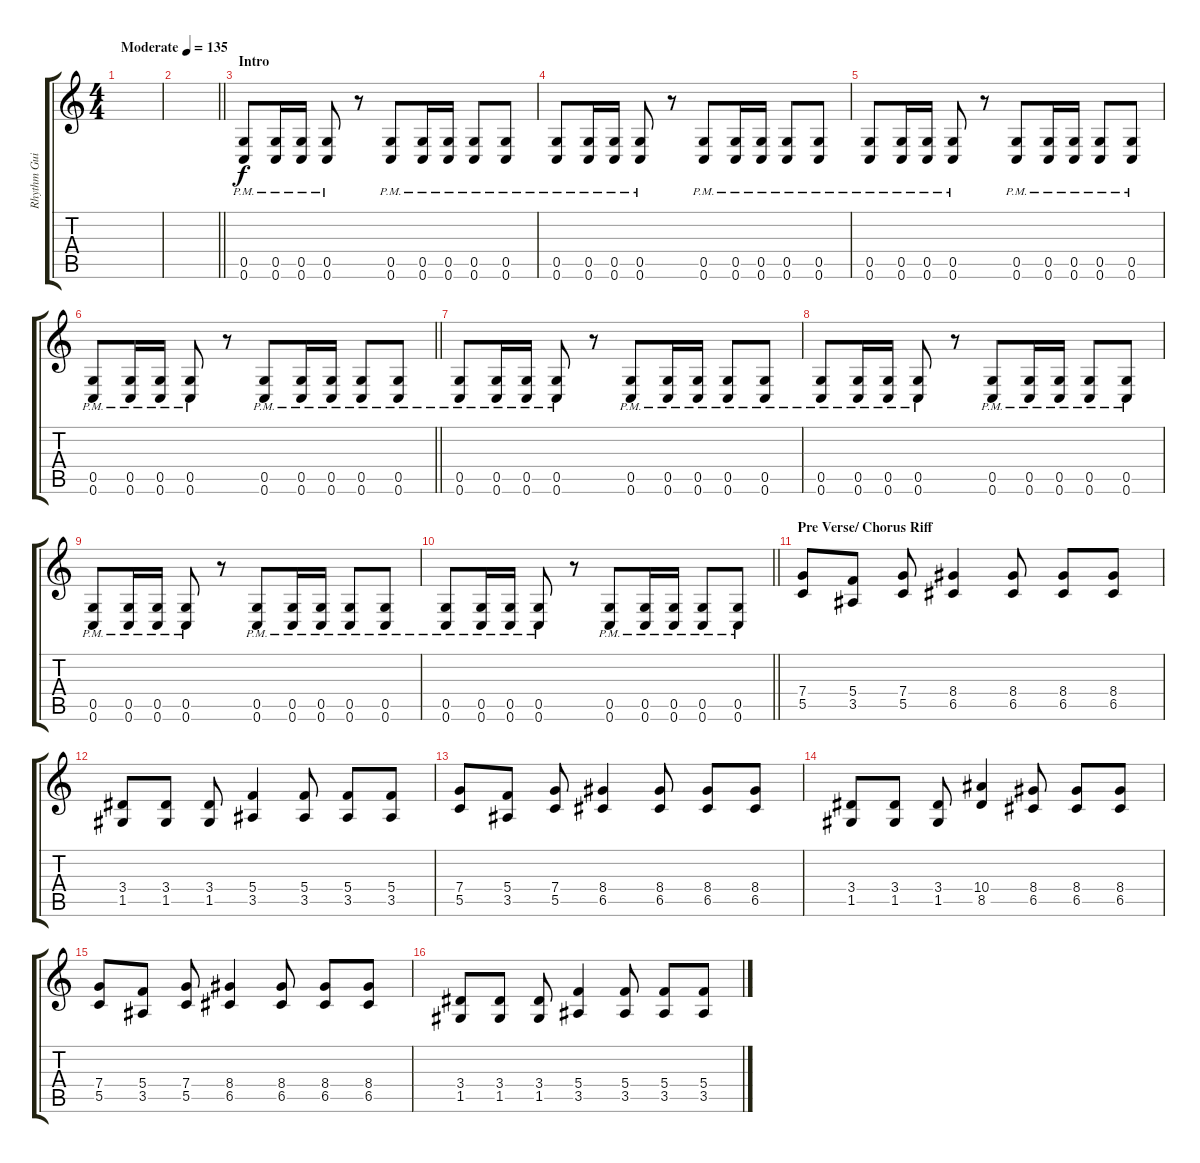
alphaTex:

\track ("Rhythm Guitar" "Rhythm Gui") {instrument distortionguitar}
\staff {score tabs}
\tuning (D4 A3 F3 C3 G2 C2) {hide}
\ts (4 4)
\tempo (135 "Moderate")
\clef g2
\ks c
|
\barLineRight lightlight
|
\section ("" "Intro")
(0.5{pm} 0.6{pm}).8 (0.5{pm} 0.6{pm}).16 (0.5{pm} 0.6{pm}).16 (0.5{pm} 0.6{pm}).8 r.8 (0.5{pm} 0.6{pm}).8 (0.5{pm} 0.6{pm}).16 (0.5{pm} 0.6{pm}).16 (0.5{pm} 0.6{pm}).8 (0.5{pm} 0.6{pm}).8 |
(0.5{pm} 0.6{pm}).8 (0.5{pm} 0.6{pm}).16 (0.5{pm} 0.6{pm}).16 (0.5{pm} 0.6{pm}).8 r.8 (0.5{pm} 0.6{pm}).8 (0.5{pm} 0.6{pm}).16 (0.5{pm} 0.6{pm}).16 (0.5{pm} 0.6{pm}).8 (0.5{pm} 0.6{pm}).8 |
(0.5{pm} 0.6{pm}).8 (0.5{pm} 0.6{pm}).16 (0.5{pm} 0.6{pm}).16 (0.5{pm} 0.6{pm}).8 r.8 (0.5{pm} 0.6{pm}).8 (0.5{pm} 0.6{pm}).16 (0.5{pm} 0.6{pm}).16 (0.5{pm} 0.6{pm}).8 (0.5{pm} 0.6{pm}).8 |
\barLineRight lightlight
(0.5{pm} 0.6{pm}).8 (0.5{pm} 0.6{pm}).16 (0.5{pm} 0.6{pm}).16 (0.5{pm} 0.6{pm}).8 r.8 (0.5{pm} 0.6{pm}).8 (0.5{pm} 0.6{pm}).16 (0.5{pm} 0.6{pm}).16 (0.5{pm} 0.6{pm}).8 (0.5{pm} 0.6{pm}).8 |
(0.5{pm} 0.6{pm}).8 (0.5{pm} 0.6{pm}).16 (0.5{pm} 0.6{pm}).16 (0.5{pm} 0.6{pm}).8 r.8 (0.5{pm} 0.6{pm}).8 (0.5{pm} 0.6{pm}).16 (0.5{pm} 0.6{pm}).16 (0.5{pm} 0.6{pm}).8 (0.5{pm} 0.6{pm}).8 |
(0.5{pm} 0.6{pm}).8 (0.5{pm} 0.6{pm}).16 (0.5{pm} 0.6{pm}).16 (0.5{pm} 0.6{pm}).8 r.8 (0.5{pm} 0.6{pm}).8 (0.5{pm} 0.6{pm}).16 (0.5{pm} 0.6{pm}).16 (0.5{pm} 0.6{pm}).8 (0.5{pm} 0.6{pm}).8 |
(0.5{pm} 0.6{pm}).8 (0.5{pm} 0.6{pm}).16 (0.5{pm} 0.6{pm}).16 (0.5{pm} 0.6{pm}).8 r.8 (0.5{pm} 0.6{pm}).8 (0.5{pm} 0.6{pm}).16 (0.5{pm} 0.6{pm}).16 (0.5{pm} 0.6{pm}).8 (0.5{pm} 0.6{pm}).8 |
\barLineRight lightlight
(0.5{pm} 0.6{pm}).8 (0.5{pm} 0.6{pm}).16 (0.5{pm} 0.6{pm}).16 (0.5{pm} 0.6{pm}).8 r.8 (0.5{pm} 0.6{pm}).8 (0.5{pm} 0.6{pm}).16 (0.5{pm} 0.6{pm}).16 (0.5{pm} 0.6{pm}).8 (0.5{pm} 0.6{pm}).8 |
\section ("" "Pre Verse/ Chorus Riff")
(7.4 5.5).8 (5.4 3.5).8 (7.4 5.5).8 (8.4 6.5).4 (8.4 6.5).8 (8.4 6.5).8 (8.4 6.5).8 |
(3.4 1.5).8 (3.4 1.5).8 (3.4 1.5).8 (5.4 3.5).4 (5.4 3.5).8 (5.4 3.5).8 (5.4 3.5).8 |
(7.4 5.5).8 (5.4 3.5).8 (7.4 5.5).8 (8.4 6.5).4 (8.4 6.5).8 (8.4 6.5).8 (8.4 6.5).8 |
(3.4 1.5).8 (3.4 1.5).8 (3.4 1.5).8 (10.4 8.5).4 (8.4 6.5).8 (8.4 6.5).8 (8.4 6.5).8 |
(7.4 5.5).8 (5.4 3.5).8 (7.4 5.5).8 (8.4 6.5).4 (8.4 6.5).8 (8.4 6.5).8 (8.4 6.5).8 |
(3.4 1.5).8 (3.4 1.5).8 (3.4 1.5).8 (5.4 3.5).4 (5.4 3.5).8 (5.4 3.5).8 (5.4 3.5).8
